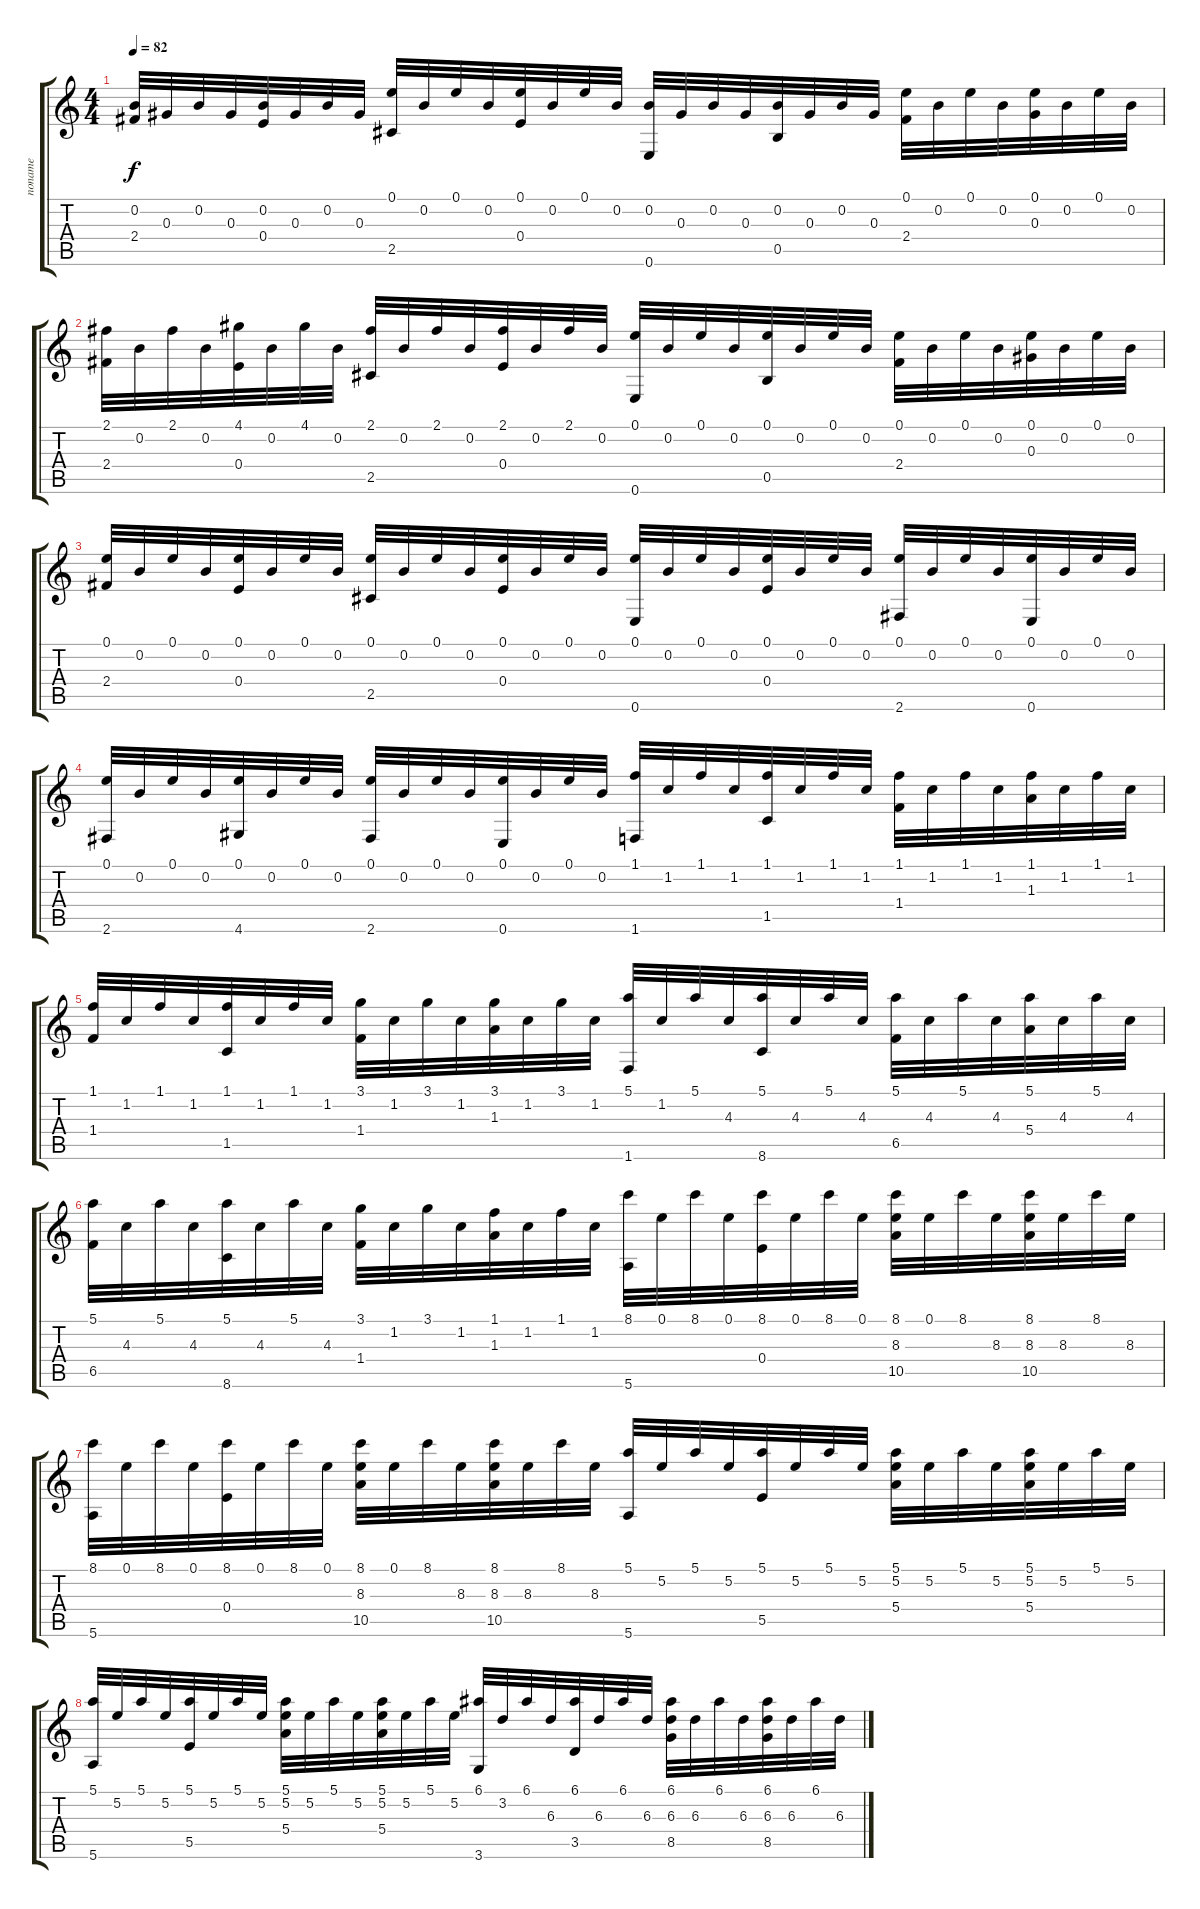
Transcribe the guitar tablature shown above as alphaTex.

\track ("noname" "noname") {instrument acousticguitarnylon}
\staff {score tabs}
\tuning (E4 B3 Ab3 E3 B2 E2) {hide}
\ts (4 4)
\tempo 82
\clef g2
\ks c
(0.2 2.4).32{dy f} 0.3.32 0.2.32 0.3.32 (0.2 0.4).32 0.3.32 0.2.32 0.3.32 (0.1 2.5).32 0.2.32 0.1.32 0.2.32 (0.1 0.4).32 0.2.32 0.1.32 0.2.32 (0.2 0.6).32 0.3.32 0.2.32 0.3.32 (0.2 0.5).32 0.3.32 0.2.32 0.3.32 (0.1 2.4).32 0.2.32 0.1.32 0.2.32 (0.1 0.3).32 0.2.32 0.1.32 0.2.32 |
(2.1 2.4).32 0.2.32 2.1.32 0.2.32 (4.1 0.4).32 0.2.32 4.1.32 0.2.32 (2.1 2.5).32 0.2.32 2.1.32 0.2.32 (2.1 0.4).32 0.2.32 2.1.32 0.2.32 (0.1 0.6).32 0.2.32 0.1.32 0.2.32 (0.1 0.5).32 0.2.32 0.1.32 0.2.32 (0.1 2.4).32 0.2.32 0.1.32 0.2.32 (0.1 0.3).32 0.2.32 0.1.32 0.2.32 |
(0.1 2.4).32 0.2.32 0.1.32 0.2.32 (0.1 0.4).32 0.2.32 0.1.32 0.2.32 (0.1 2.5).32 0.2.32 0.1.32 0.2.32 (0.1 0.4).32 0.2.32 0.1.32 0.2.32 (0.1 0.6).32 0.2.32 0.1.32 0.2.32 (0.1 0.4).32 0.2.32 0.1.32 0.2.32 (0.1 2.6).32 0.2.32 0.1.32 0.2.32 (0.1 0.6).32 0.2.32 0.1.32 0.2.32 |
(0.1 2.6).32 0.2.32 0.1.32 0.2.32 (0.1 4.6).32 0.2.32 0.1.32 0.2.32 (0.1 2.6).32 0.2.32 0.1.32 0.2.32 (0.1 0.6).32 0.2.32 0.1.32 0.2.32 (1.1 1.6).32 1.2.32 1.1.32 1.2.32 (1.1 1.5).32 1.2.32 1.1.32 1.2.32 (1.1 1.4).32 1.2.32 1.1.32 1.2.32 (1.1 1.3).32 1.2.32 1.1.32 1.2.32 |
(1.1 1.4).32 1.2.32 1.1.32 1.2.32 (1.1 1.5).32 1.2.32 1.1.32 1.2.32 (3.1 1.4).32 1.2.32 3.1.32 1.2.32 (3.1 1.3).32 1.2.32 3.1.32 1.2.32 (5.1 1.6).32 1.2.32 5.1.32 4.3.32 (5.1 8.6).32 4.3.32 5.1.32 4.3.32 (5.1 6.5).32 4.3.32 5.1.32 4.3.32 (5.1 5.4).32 4.3.32 5.1.32 4.3.32 |
(5.1 6.5).32 4.3.32 5.1.32 4.3.32 (5.1 8.6).32 4.3.32 5.1.32 4.3.32 (3.1 1.4).32 1.2.32 3.1.32 1.2.32 (1.1 1.3).32 1.2.32 1.1.32 1.2.32 (8.1 5.6).32 0.1.32 8.1.32 0.1.32 (8.1 0.4).32 0.1.32 8.1.32 0.1.32 (8.1 8.3 10.5).32 0.1.32 8.1.32 8.3.32 (8.1 8.3 10.5).32 8.3.32 8.1.32 8.3.32 |
(8.1 5.6).32 0.1.32 8.1.32 0.1.32 (8.1 0.4).32 0.1.32 8.1.32 0.1.32 (8.1 8.3 10.5).32 0.1.32 8.1.32 8.3.32 (8.1 8.3 10.5).32 8.3.32 8.1.32 8.3.32 (5.1 5.6).32 5.2.32 5.1.32 5.2.32 (5.1 5.5).32 5.2.32 5.1.32 5.2.32 (5.1 5.2 5.4).32 5.2.32 5.1.32 5.2.32 (5.1 5.2 5.4).32 5.2.32 5.1.32 5.2.32 |
(5.1 5.6).32 5.2.32 5.1.32 5.2.32 (5.1 5.5).32 5.2.32 5.1.32 5.2.32 (5.1 5.2 5.4).32 5.2.32 5.1.32 5.2.32 (5.1 5.2 5.4).32 5.2.32 5.1.32 5.2.32 (6.1 3.6).32 3.2.32 6.1.32 6.3.32 (6.1 3.5).32 6.3.32 6.1.32 6.3.32 (6.1 6.3 8.5).32 6.3.32 6.1.32 6.3.32 (6.1 6.3 8.5).32 6.3.32 6.1.32 6.3.32
